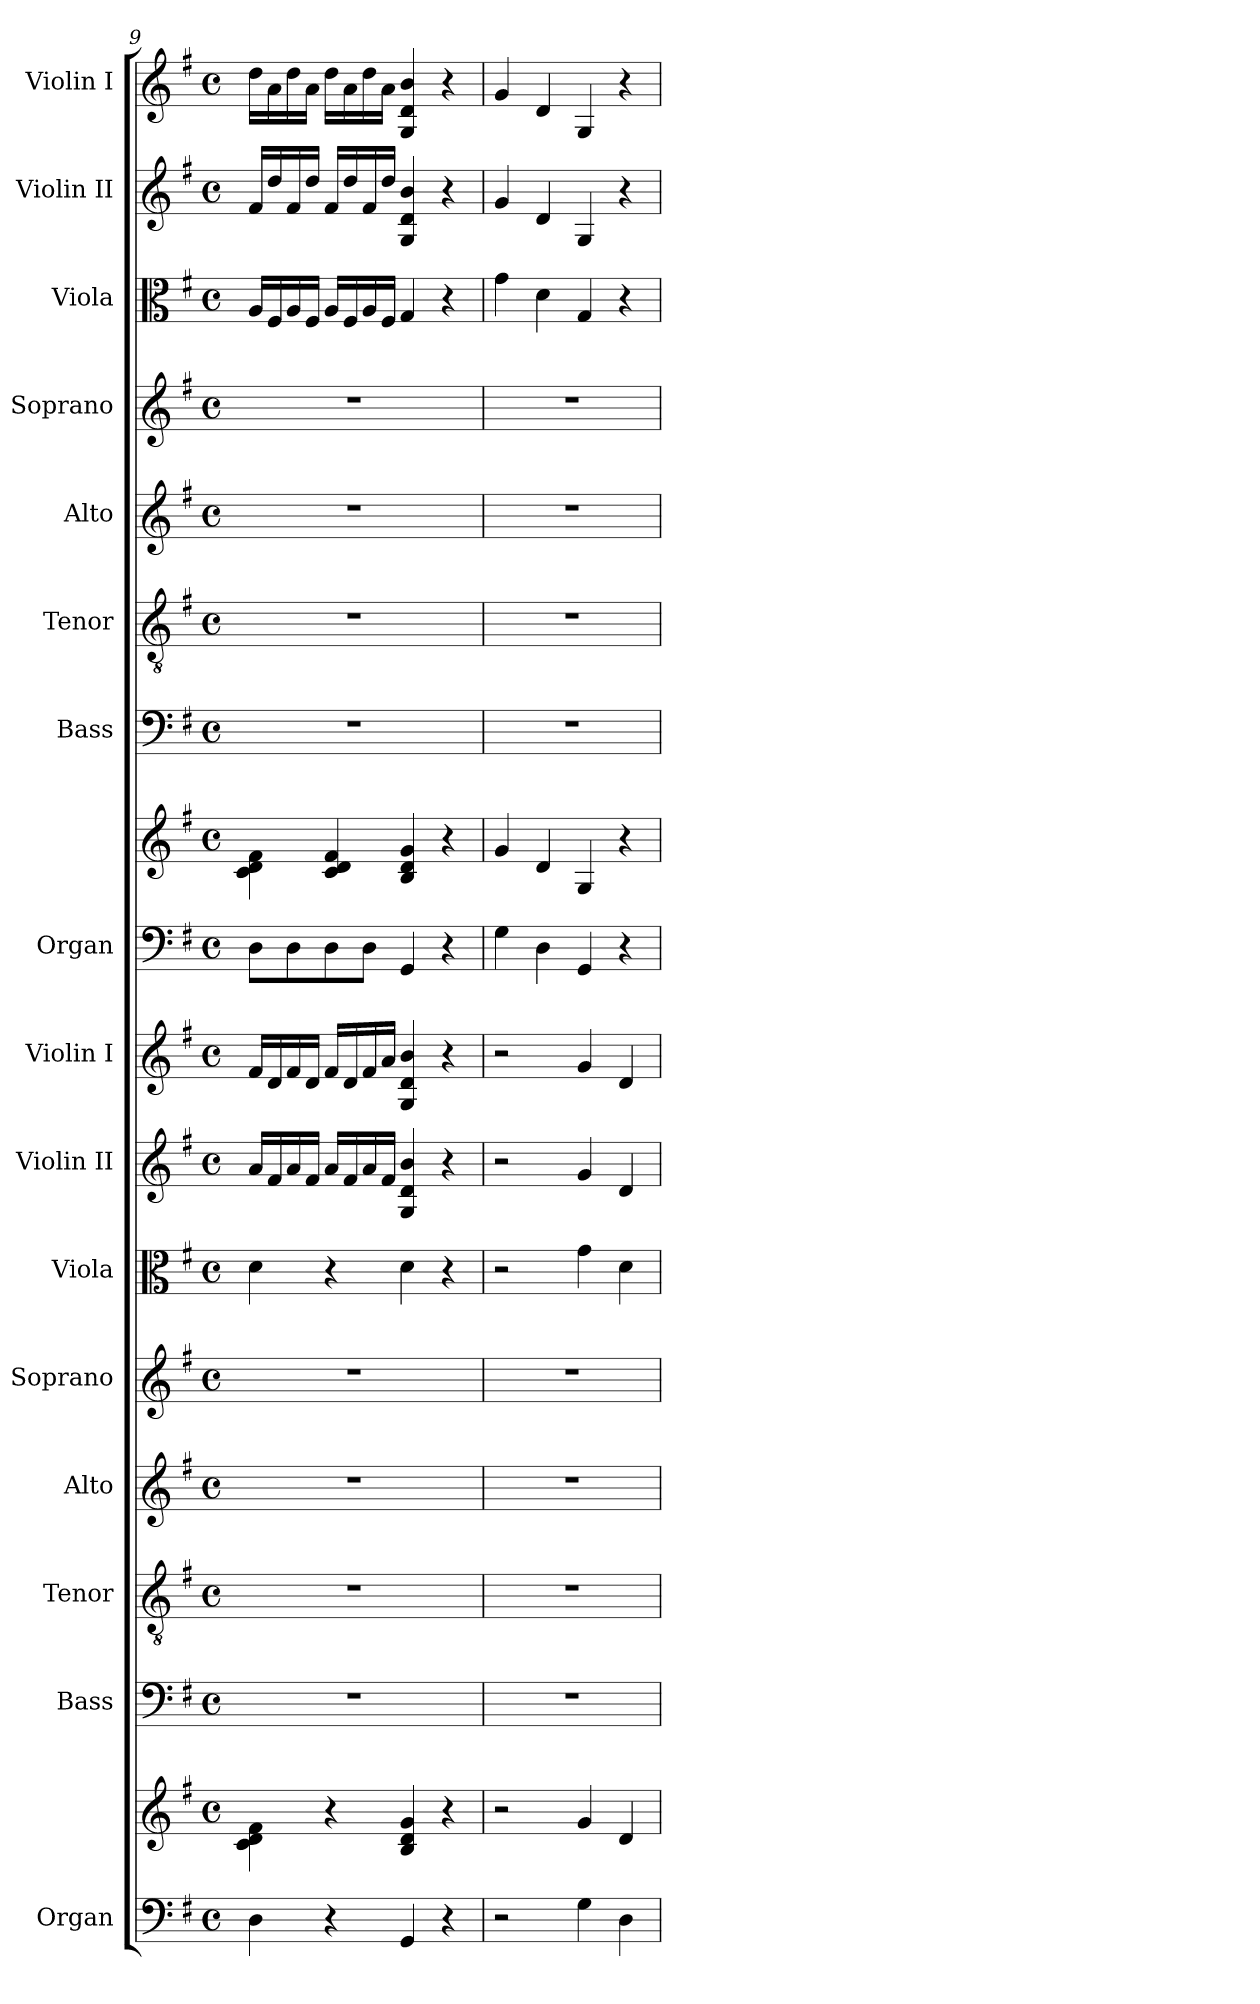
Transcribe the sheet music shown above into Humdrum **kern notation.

**kern	**kern	**kern	**kern	**kern	**kern	**kern	**kern	**kern	**kern	**kern	**kern	**kern	**kern	**kern	**kern	**kern	**kern
*part16	*part16	*part15	*part14	*part13	*part12	*part11	*part10	*part9	*part8	*part8	*part7	*part6	*part5	*part4	*part3	*part2	*part1
*staff18	*staff17	*staff16	*staff15	*staff14	*staff13	*staff12	*staff11	*staff10	*staff9	*staff8	*staff7	*staff6	*staff5	*staff4	*staff3	*staff2	*staff1
*I"Organ	*	*I"Bass	*I"Tenor	*I"Alto	*I"Soprano	*I"Viola	*I"Violin II	*I"Violin I	*I"Organ	*	*I"Bass	*I"Tenor	*I"Alto	*I"Soprano	*I"Viola	*I"Violin II	*I"Violin I
*I'Org.	*	*I'B.	*I'T.	*I'A.	*I'S.	*I'Vla.	*I'Vln. II	*I'Vln. I	*I'Org.	*	*I'B.	*I'T.	*I'A.	*I'S.	*I'Vla.	*I'Vln. II	*I'Vln. I
*clefF4	*clefG2	*clefF4	*clefGv2	*clefG2	*clefG2	*clefC3	*clefG2	*clefG2	*clefF4	*clefG2	*clefF4	*clefGv2	*clefG2	*clefG2	*clefC3	*clefG2	*clefG2
*	*	*	*ITrd7c12	*	*	*	*	*	*	*	*	*ITrd7c12	*	*	*	*	*
*k[f#]	*k[f#]	*k[f#]	*k[f#]	*k[f#]	*k[f#]	*k[f#]	*k[f#]	*k[f#]	*k[f#]	*k[f#]	*k[f#]	*k[f#]	*k[f#]	*k[f#]	*k[f#]	*k[f#]	*k[f#]
*G:	*G:	*G:	*G:	*G:	*G:	*G:	*G:	*G:	*G:	*G:	*G:	*G:	*G:	*G:	*G:	*G:	*G:
*M4/4	*M4/4	*M4/4	*M4/4	*M4/4	*M4/4	*M4/4	*M4/4	*M4/4	*M4/4	*M4/4	*M4/4	*M4/4	*M4/4	*M4/4	*M4/4	*M4/4	*M4/4
*met(c)	*met(c)	*met(c)	*met(c)	*met(c)	*met(c)	*met(c)	*met(c)	*met(c)	*met(c)	*met(c)	*met(c)	*met(c)	*met(c)	*met(c)	*met(c)	*met(c)	*met(c)
=9	=9	=9	=9	=9	=9	=9	=9	=9	=9	=9	=9	=9	=9	=9	=9	=9	=9
4Di\	4ci\ 4di 4f#i	1r	1r	1r	1r	4di\	16ai/LL	16f#i/LL	8Di\L	4ci\ 4di 4f#i	1r	1r	1r	1r	16Ai/LL	16f#i/LL	16ddi\LL
.	.	.	.	.	.	.	16f#i/	16di/	.	.	.	.	.	.	16F#i/	16ddi/	16ai\
.	.	.	.	.	.	.	16ai/	16f#i/	8Di\	.	.	.	.	.	16Ai/	16f#i/	16ddi\
.	.	.	.	.	.	.	16f#i/JJ	16di/JJ	.	.	.	.	.	.	16F#i/JJ	16ddi/JJ	16ai\JJ
4r	4r	.	.	.	.	4r	16ai/LL	16f#i/LL	8Di\	4ci/ 4di 4f#i	.	.	.	.	16Ai/LL	16f#i/LL	16ddi\LL
.	.	.	.	.	.	.	16f#i/	16di/	.	.	.	.	.	.	16F#i/	16ddi/	16ai\
.	.	.	.	.	.	.	16ai/	16f#i/	8Di\J	.	.	.	.	.	16Ai/	16f#i/	16ddi\
.	.	.	.	.	.	.	16f#i/JJ	16ai/JJ	.	.	.	.	.	.	16F#i/JJ	16ddi/JJ	16ai\JJ
4GGi/	4Bi/ 4di 4gi	.	.	.	.	4di\	4Gi/ 4di 4bi	4Gi/ 4di 4bi	4GGi/	4Bi/ 4di 4gi	.	.	.	.	4Gi/	4Gi/ 4di 4bi	4Gi/ 4di 4bi
4r	4r	.	.	.	.	4r	4r	4r	4r	4r	.	.	.	.	4r	4r	4r
=10	=10	=10	=10	=10	=10	=10	=10	=10	=10	=10	=10	=10	=10	=10	=10	=10	=10
2r	2r	1r	1r	1r	1r	2r	2r	2r	4Gi\	4gi/	1r	1r	1r	1r	4gi\	4gi/	4gi/
.	.	.	.	.	.	.	.	.	4Di\	4di/	.	.	.	.	4di\	4di/	4di/
4Gi\	4gi/	.	.	.	.	4gi\	4gi/	4gi/	4GGi/	4Gi/	.	.	.	.	4Gi/	4Gi/	4Gi/
4Di\	4di/	.	.	.	.	4di\	4di/	4di/	4r	4r	.	.	.	.	4r	4r	4r
=	=	=	=	=	=	=	=	=	=	=	=	=	=	=	=	=	=
*-	*-	*-	*-	*-	*-	*-	*-	*-	*-	*-	*-	*-	*-	*-	*-	*-	*-
